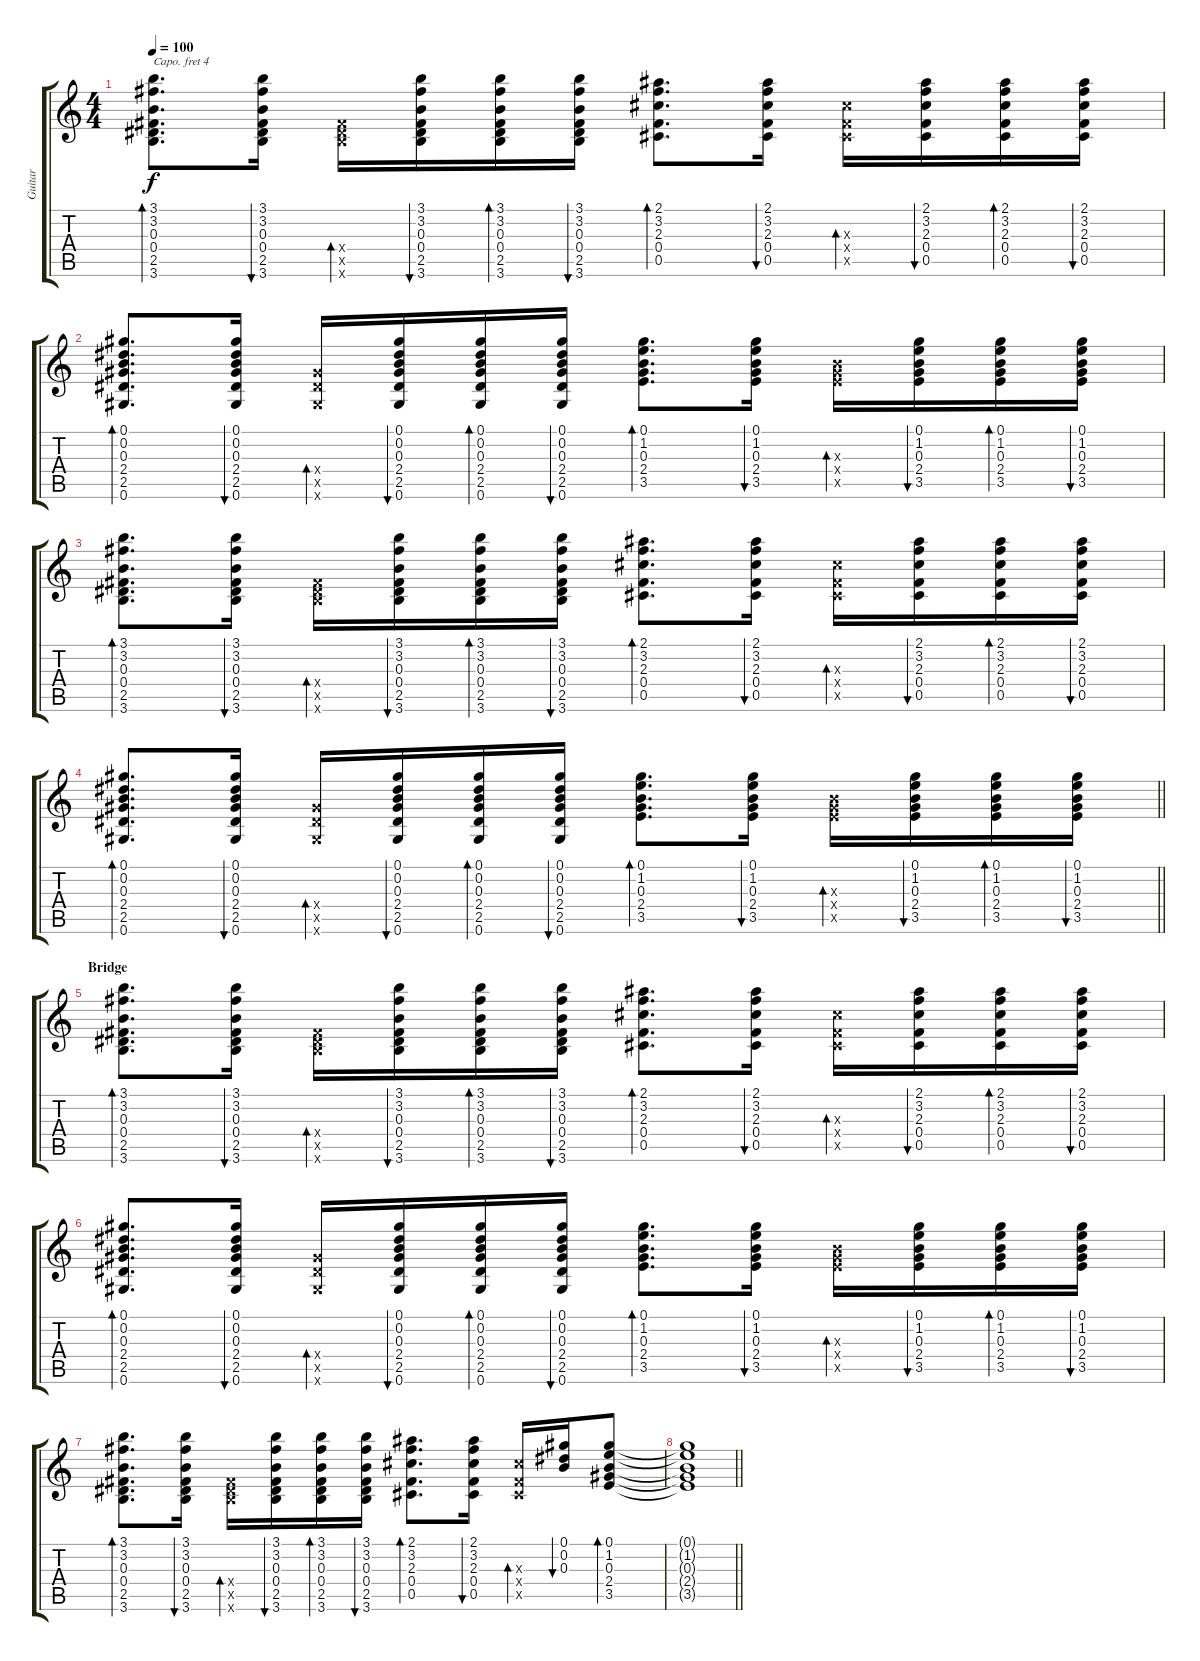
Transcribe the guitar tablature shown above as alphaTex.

\track ("Guitar" "Guitar") {instrument acousticguitarnylon}
\staff {score tabs}
\capo 4
\tuning (E4 B3 G3 D3 A2 E2) {hide}
\ts (4 4)
\tempo 100
\clef g2
\ks c
(3.1 3.2 0.3 0.4 2.5 3.6).8{d bd 30 dy f} (3.1 3.2 0.3 0.4 2.5 3.6).16{bu 30} (0.4{x} 2.5{x} 3.6{x}).16{bd 30} (3.1 3.2 0.3 0.4 2.5 3.6).16{bu 30} (3.1 3.2 0.3 0.4 2.5 3.6).16{bd 30} (3.1 3.2 0.3 0.4 2.5 3.6).16{bu 30} (2.1 3.2 2.3 0.4 0.5).8{d bd 30} (2.1 3.2 2.3 0.4 0.5).16{bu 30} (2.3{x} 0.4{x} 0.5{x}).16{bd 30} (2.1 3.2 2.3 0.4 0.5).16{bu 30} (2.1 3.2 2.3 0.4 0.5).16{bd 30} (2.1 3.2 2.3 0.4 0.5).16{bu 30} |
(0.1 0.2 0.3 2.4 2.5 0.6).8{d bd 30} (0.1 0.2 0.3 2.4 2.5 0.6).16{bu 30} (2.4{x} 2.5{x} 0.6{x}).16{bd 30} (0.1 0.2 0.3 2.4 2.5 0.6).16{bu 30} (0.1 0.2 0.3 2.4 2.5 0.6).16{bd 30} (0.1 0.2 0.3 2.4 2.5 0.6).16{bu 30} (0.1 1.2 0.3 2.4 3.5).8{d bd 30} (0.1 1.2 0.3 2.4 3.5).16{bu 30} (0.3{x} 2.4{x} 3.5{x}).16{bd 30} (0.1 1.2 0.3 2.4 3.5).16{bu 30} (0.1 1.2 0.3 2.4 3.5).16{bd 30} (0.1 1.2 0.3 2.4 3.5).16{bu 30} |
(3.1 3.2 0.3 0.4 2.5 3.6).8{d bd 30} (3.1 3.2 0.3 0.4 2.5 3.6).16{bu 30} (0.4{x} 2.5{x} 3.6{x}).16{bd 30} (3.1 3.2 0.3 0.4 2.5 3.6).16{bu 30} (3.1 3.2 0.3 0.4 2.5 3.6).16{bd 30} (3.1 3.2 0.3 0.4 2.5 3.6).16{bu 30} (2.1 3.2 2.3 0.4 0.5).8{d bd 30} (2.1 3.2 2.3 0.4 0.5).16{bu 30} (2.3{x} 0.4{x} 0.5{x}).16{bd 30} (2.1 3.2 2.3 0.4 0.5).16{bu 30} (2.1 3.2 2.3 0.4 0.5).16{bd 30} (2.1 3.2 2.3 0.4 0.5).16{bu 30} |
\barLineRight lightlight
(0.1 0.2 0.3 2.4 2.5 0.6).8{d bd 30} (0.1 0.2 0.3 2.4 2.5 0.6).16{bu 30} (2.4{x} 2.5{x} 0.6{x}).16{bd 30} (0.1 0.2 0.3 2.4 2.5 0.6).16{bu 30} (0.1 0.2 0.3 2.4 2.5 0.6).16{bd 30} (0.1 0.2 0.3 2.4 2.5 0.6).16{bu 30} (0.1 1.2 0.3 2.4 3.5).8{d bd 30} (0.1 1.2 0.3 2.4 3.5).16{bu 30} (0.3{x} 2.4{x} 3.5{x}).16{bd 30} (0.1 1.2 0.3 2.4 3.5).16{bu 30} (0.1 1.2 0.3 2.4 3.5).16{bd 30} (0.1 1.2 0.3 2.4 3.5).16{bu 30} |
\section ("" "Bridge")
(3.1 3.2 0.3 0.4 2.5 3.6).8{d bd 30} (3.1 3.2 0.3 0.4 2.5 3.6).16{bu 30} (0.4{x} 2.5{x} 3.6{x}).16{bd 30} (3.1 3.2 0.3 0.4 2.5 3.6).16{bu 30} (3.1 3.2 0.3 0.4 2.5 3.6).16{bd 30} (3.1 3.2 0.3 0.4 2.5 3.6).16{bu 30} (2.1 3.2 2.3 0.4 0.5).8{d bd 30} (2.1 3.2 2.3 0.4 0.5).16{bu 30} (2.3{x} 0.4{x} 0.5{x}).16{bd 30} (2.1 3.2 2.3 0.4 0.5).16{bu 30} (2.1 3.2 2.3 0.4 0.5).16{bd 30} (2.1 3.2 2.3 0.4 0.5).16{bu 30} |
(0.1 0.2 0.3 2.4 2.5 0.6).8{d bd 30} (0.1 0.2 0.3 2.4 2.5 0.6).16{bu 30} (2.4{x} 2.5{x} 0.6{x}).16{bd 30} (0.1 0.2 0.3 2.4 2.5 0.6).16{bu 30} (0.1 0.2 0.3 2.4 2.5 0.6).16{bd 30} (0.1 0.2 0.3 2.4 2.5 0.6).16{bu 30} (0.1 1.2 0.3 2.4 3.5).8{d bd 30} (0.1 1.2 0.3 2.4 3.5).16{bu 30} (0.3{x} 2.4{x} 3.5{x}).16{bd 30} (0.1 1.2 0.3 2.4 3.5).16{bu 30} (0.1 1.2 0.3 2.4 3.5).16{bd 30} (0.1 1.2 0.3 2.4 3.5).16{bu 30} |
(3.1 3.2 0.3 0.4 2.5 3.6).8{d bd 30} (3.1 3.2 0.3 0.4 2.5 3.6).16{bu 30} (0.4{x} 2.5{x} 3.6{x}).16{bd 30} (3.1 3.2 0.3 0.4 2.5 3.6).16{bu 30} (3.1 3.2 0.3 0.4 2.5 3.6).16{bd 30} (3.1 3.2 0.3 0.4 2.5 3.6).16{bu 30} (2.1 3.2 2.3 0.4 0.5).8{d bd 30} (2.1 3.2 2.3 0.4 0.5).16{bu 30} (2.3{x} 0.4{x} 0.5{x}).16{bd 30} (0.1 0.2 0.3).16{bu 30} (0.1 1.2 0.3 2.4 3.5).8{bd 30} |
\barLineRight lightlight
(0.1{t} 1.2{t} 0.3{t} 2.4{t} 3.5{t}).1
